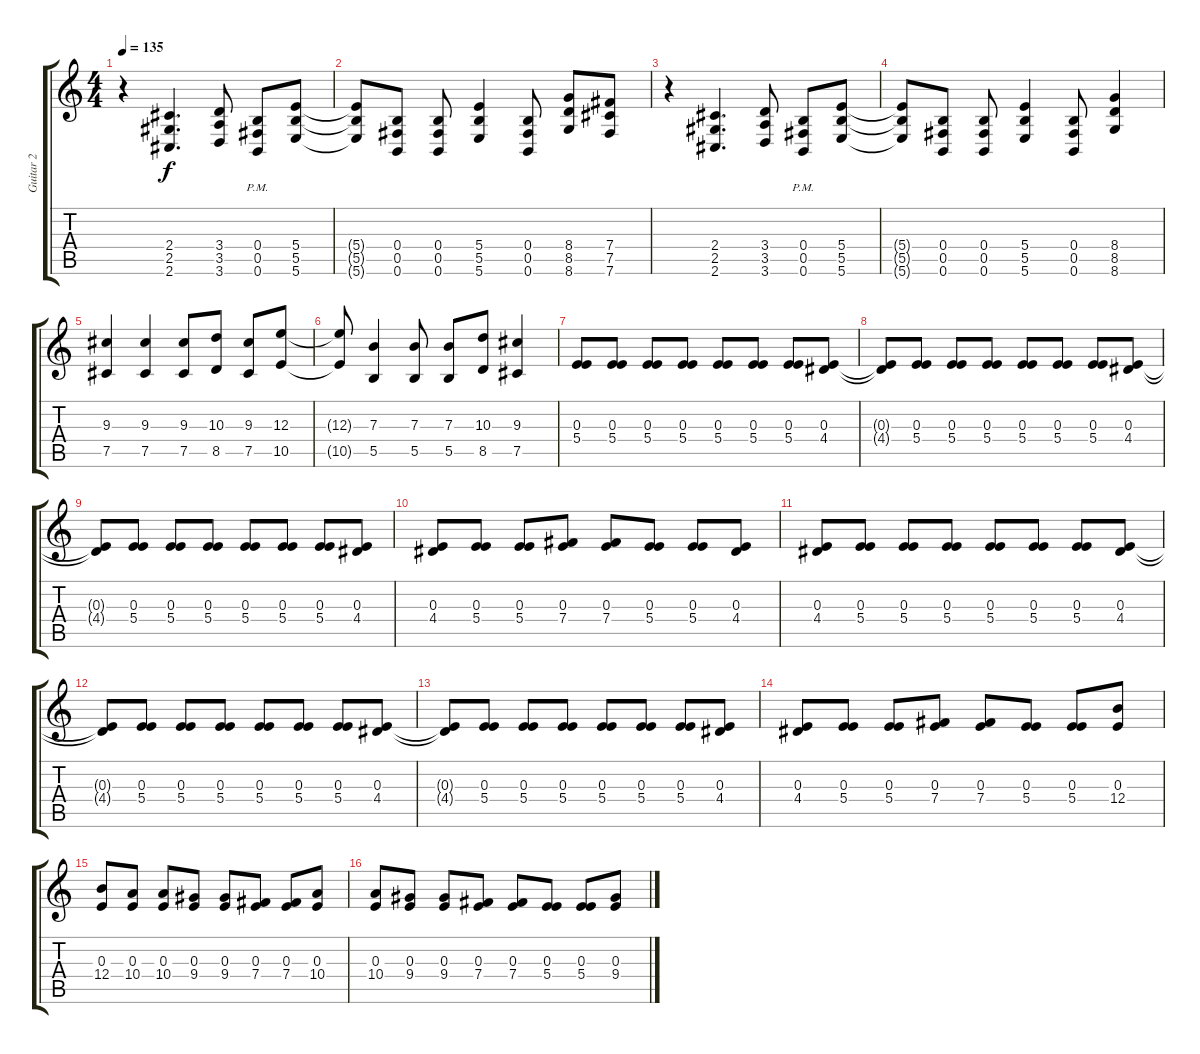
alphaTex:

\track ("Guitar 2" "Guitar 2") {instrument overdrivenguitar}
\staff {score tabs}
\tuning (Db4 Ab3 E3 B2 Gb2 B1) {hide}
\ts (4 4)
\tempo 135
\clef g2
\ks c
r.4{dy f} (2.4 2.5 2.6).4{d} (3.4 3.5 3.6).8 (0.4{pm} 0.5{pm} 0.6{pm}).8 (5.4 5.5 5.6).8 |
(5.4{t} 5.5{t} 5.6{t}).8 (0.4 0.5 0.6).8 (0.4 0.5 0.6).8 (5.4 5.5 5.6).4 (0.4 0.5 0.6).8 (8.4 8.5 8.6).8 (7.4 7.5 7.6).8 |
r.4 (2.4 2.5 2.6).4{d} (3.4 3.5 3.6).8 (0.4{pm} 0.5{pm} 0.6{pm}).8 (5.4 5.5 5.6).8 |
(5.4{t} 5.5{t} 5.6{t}).8 (0.4 0.5 0.6).8 (0.4 0.5 0.6).8 (5.4 5.5 5.6).4 (0.4 0.5 0.6).8 (8.4 8.5 8.6).4 |
(9.3 7.5).4 (9.3 7.5).4 (9.3 7.5).8 (10.3 8.5).8 (9.3 7.5).8 (12.3 10.5).8 |
(12.3{t} 10.5{t}).8 (7.3 5.5).4 (7.3 5.5).8 (7.3 5.5).8 (10.3 8.5).8 (9.3 7.5).4 |
(0.3 5.4).8 (0.3 5.4).8 (0.3 5.4).8 (0.3 5.4).8 (0.3 5.4).8 (0.3 5.4).8 (0.3 5.4).8 (0.3 4.4).8 |
(0.3{t} 4.4{t}).8 (0.3 5.4).8 (0.3 5.4).8 (0.3 5.4).8 (0.3 5.4).8 (0.3 5.4).8 (0.3 5.4).8 (0.3 4.4).8 |
(0.3{t} 4.4{t}).8 (0.3 5.4).8 (0.3 5.4).8 (0.3 5.4).8 (0.3 5.4).8 (0.3 5.4).8 (0.3 5.4).8 (0.3 4.4).8 |
(0.3 4.4).8 (0.3 5.4).8 (0.3 5.4).8 (0.3 7.4).8 (0.3 7.4).8 (0.3 5.4).8 (0.3 5.4).8 (0.3 4.4).8 |
(0.3 4.4).8 (0.3 5.4).8 (0.3 5.4).8 (0.3 5.4).8 (0.3 5.4).8 (0.3 5.4).8 (0.3 5.4).8 (0.3 4.4).8 |
(0.3{t} 4.4{t}).8 (0.3 5.4).8 (0.3 5.4).8 (0.3 5.4).8 (0.3 5.4).8 (0.3 5.4).8 (0.3 5.4).8 (0.3 4.4).8 |
(0.3{t} 4.4{t}).8 (0.3 5.4).8 (0.3 5.4).8 (0.3 5.4).8 (0.3 5.4).8 (0.3 5.4).8 (0.3 5.4).8 (0.3 4.4).8 |
(0.3 4.4).8 (0.3 5.4).8 (0.3 5.4).8 (0.3 7.4).8 (0.3 7.4).8 (0.3 5.4).8 (0.3 5.4).8 (0.3 12.4).8 |
(0.3 12.4).8 (0.3 10.4).8 (0.3 10.4).8 (0.3 9.4).8 (0.3 9.4).8 (0.3 7.4).8 (0.3 7.4).8 (0.3 10.4).8 |
(0.3 10.4).8 (0.3 9.4).8 (0.3 9.4).8 (0.3 7.4).8 (0.3 7.4).8 (0.3 5.4).8 (0.3 5.4).8 (0.3 9.4).8
